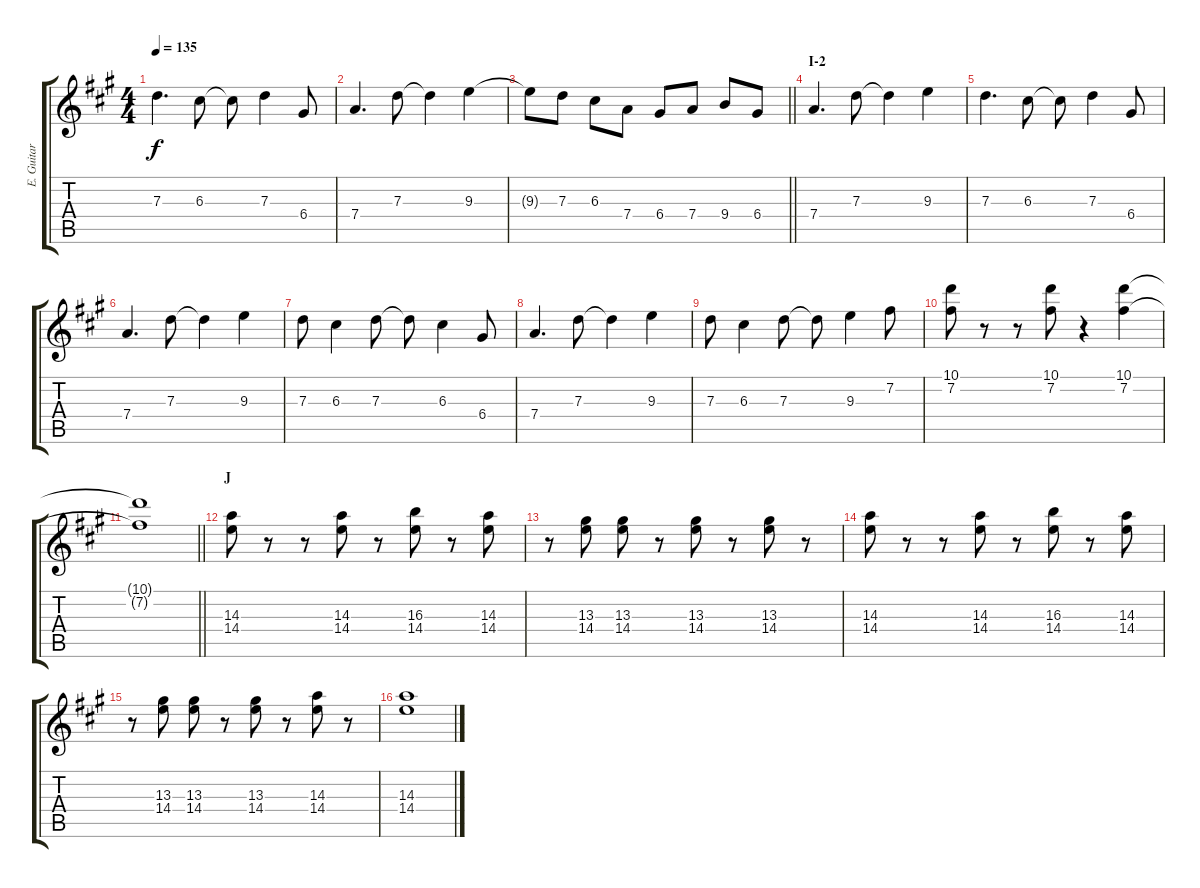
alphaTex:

\track ("E. Guitar I" "E. Guitar ") {instrument overdrivenguitar}
\staff {score tabs}
\tuning (E4 B3 G3 D3 A2 E2) {hide}
\ts (4 4)
\tempo 135
\clef g2
\ks a
7.3.4{d dy f} 6.3.8 6.3{t}.8 7.3.4 6.4.8 |
7.4.4{d} 7.3.8 7.3{t}.4 9.3.4 |
\barLineRight lightlight
9.3{t}.8 7.3.8 6.3.8 7.4.8 6.4.8 7.4.8 9.4.8 6.4.8 |
\section ("" "I-2")
7.4.4{d} 7.3.8 7.3{t}.4 9.3.4 |
7.3.4{d} 6.3.8 6.3{t}.8 7.3.4 6.4.8 |
7.4.4{d} 7.3.8 7.3{t}.4 9.3.4 |
7.3.8 6.3.4 7.3.8 7.3{t}.8 6.3.4 6.4.8 |
7.4.4{d} 7.3.8 7.3{t}.4 9.3.4 |
7.3.8 6.3.4 7.3.8 7.3{t}.8 9.3.4 7.2.8 |
(10.1 7.2).8 r.8 r.8 (10.1 7.2).8 r.4 (10.1 7.2).4 |
\barLineRight lightlight
(10.1{t} 7.2{t}).1 |
\section ("" "J")
(14.3 14.4).8 r.8 r.8 (14.3 14.4).8 r.8 (16.3 14.4).8 r.8 (14.3 14.4).8 |
r.8 (13.3 14.4).8 (13.3 14.4).8 r.8 (13.3 14.4).8 r.8 (13.3 14.4).8 r.8 |
(14.3 14.4).8 r.8 r.8 (14.3 14.4).8 r.8 (16.3 14.4).8 r.8 (14.3 14.4).8 |
r.8 (13.3 14.4).8 (13.3 14.4).8 r.8 (13.3 14.4).8 r.8 (14.3 14.4).8 r.8 |
(14.3 14.4).1
